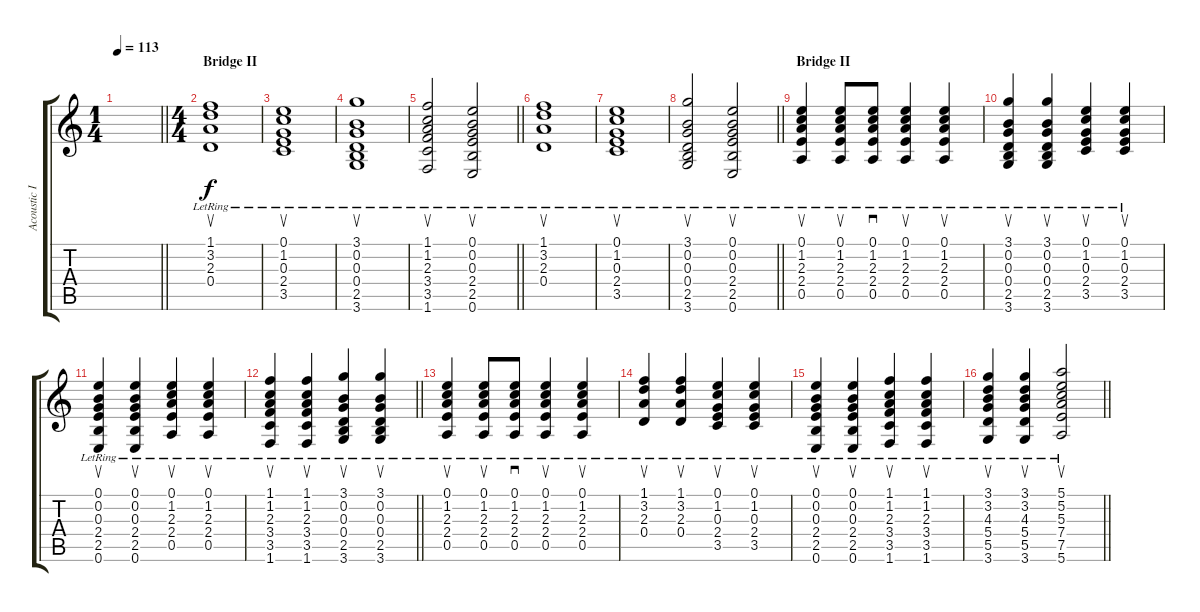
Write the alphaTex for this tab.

\track ("Acoustic I" "Acoustic I") {instrument acousticguitarsteel}
\staff {score tabs}
\tuning (E4 B3 G3 D3 A2 E2) {hide}
\ts (1 4)
\section ("" "")
\tempo 113
\clef g2
\barLineRight lightlight
\ks c
|
\ts (4 4)
\section ("" "Bridge II")
(1.1{lr} 3.2{lr} 2.3{lr} 0.4{lr}).1{su} |
(0.1{lr} 1.2{lr} 0.3{lr} 2.4{lr} 3.5{lr}).1{su} |
(3.1 0.2 0.3{lr} 0.4{lr} 2.5{lr} 3.6{lr}).1{su} |
\barLineRight lightlight
(1.1{lr} 1.2{lr} 2.3{lr} 3.4{lr} 3.5{lr} 1.6{lr}).2{su} (0.1{lr} 0.2 0.3{lr} 2.4{lr} 2.5{lr} 0.6).2{su} |
\section ("" "")
(1.1{lr} 3.2{lr} 2.3{lr} 0.4{lr}).1{su} |
(0.1{lr} 1.2{lr} 0.3{lr} 2.4{lr} 3.5{lr}).1{su} |
\barLineRight lightlight
(3.1 0.2 0.3{lr} 0.4{lr} 2.5{lr} 3.6{lr}).2{su} (0.1{lr} 0.2 0.3{lr} 2.4{lr} 2.5{lr} 0.6).2{su} |
\section ("" "Bridge II")
(0.1{lr} 1.2{lr} 2.3{lr} 2.4{lr} 0.5{lr}).4{su} (0.1{lr} 1.2{lr} 2.3{lr} 2.4{lr} 0.5{lr}).8{su} (0.1{lr} 1.2{lr} 2.3{lr} 2.4{lr} 0.5{lr}).8{sd} (0.1{lr} 1.2{lr} 2.3{lr} 2.4{lr} 0.5{lr}).4{su} (0.1{lr} 1.2{lr} 2.3{lr} 2.4{lr} 0.5{lr}).4{su} |
(3.1{lr} 0.2{lr} 0.3{lr} 0.4{lr} 2.5{lr} 3.6{lr}).4{su} (3.1{lr} 0.2{lr} 0.3{lr} 0.4{lr} 2.5{lr} 3.6{lr}).4{su} (0.1{lr} 1.2{lr} 0.3{lr} 2.4{lr} 3.5).4{su} (0.1{lr} 1.2{lr} 0.3{lr} 2.4{lr} 3.5{lr}).4{su} |
(0.1{lr} 0.2{lr} 0.3{lr} 2.4{lr} 2.5{lr} 0.6{lr}).4{su} (0.1{lr} 0.2{lr} 0.3{lr} 2.4{lr} 2.5{lr} 0.6{lr}).4{su} (0.1{lr} 1.2{lr} 2.3{lr} 2.4{lr} 0.5{lr}).4{su} (0.1{lr} 1.2{lr} 2.3{lr} 2.4{lr} 0.5{lr}).4{su} |
\barLineRight lightlight
(1.1{lr} 1.2{lr} 2.3{lr} 3.4{lr} 3.5{lr} 1.6{lr}).4{su} (1.1{lr} 1.2{lr} 2.3{lr} 3.4{lr} 3.5{lr} 1.6{lr}).4{su} (3.1{lr} 0.2{lr} 0.3{lr} 0.4{lr} 2.5{lr} 3.6).4{su} (3.1{lr} 0.2{lr} 0.3{lr} 0.4{lr} 2.5{lr} 3.6).4{su} |
\section ("" "")
(0.1{lr} 1.2{lr} 2.3{lr} 2.4{lr} 0.5{lr}).4{su} (0.1{lr} 1.2{lr} 2.3{lr} 2.4{lr} 0.5{lr}).8{su} (0.1{lr} 1.2{lr} 2.3{lr} 2.4{lr} 0.5{lr}).8{sd} (0.1{lr} 1.2{lr} 2.3{lr} 2.4{lr} 0.5{lr}).4{su} (0.1{lr} 1.2{lr} 2.3{lr} 2.4{lr} 0.5{lr}).4{su} |
(1.1{lr} 3.2{lr} 2.3{lr} 0.4{lr}).4{su} (1.1{lr} 3.2{lr} 2.3{lr} 0.4{lr}).4{su} (0.1{lr} 1.2{lr} 0.3{lr} 2.4{lr} 3.5{lr}).4{su} (0.1{lr} 1.2{lr} 0.3{lr} 2.4{lr} 3.5{lr}).4{su} |
(0.1{lr} 0.2{lr} 0.3{lr} 2.4{lr} 2.5{lr} 0.6{lr}).4{su} (0.1{lr} 0.2{lr} 0.3{lr} 2.4{lr} 2.5{lr} 0.6{lr}).4{su} (1.1{lr} 1.2{lr} 2.3{lr} 3.4{lr} 3.5{lr} 1.6{lr}).4{su} (1.1{lr} 1.2{lr} 2.3{lr} 3.4{lr} 3.5{lr} 1.6{lr}).4{su} |
\barLineRight lightlight
(3.1{lr} 3.2{lr} 4.3{lr} 5.4{lr} 5.5{lr} 3.6{lr}).4{su} (3.1{lr} 3.2{lr} 4.3{lr} 5.4{lr} 5.5{lr} 3.6{lr}).4{su} (5.1{lr} 5.2{lr} 5.3{lr} 7.4{lr} 7.5{lr} 5.6).2{su}
